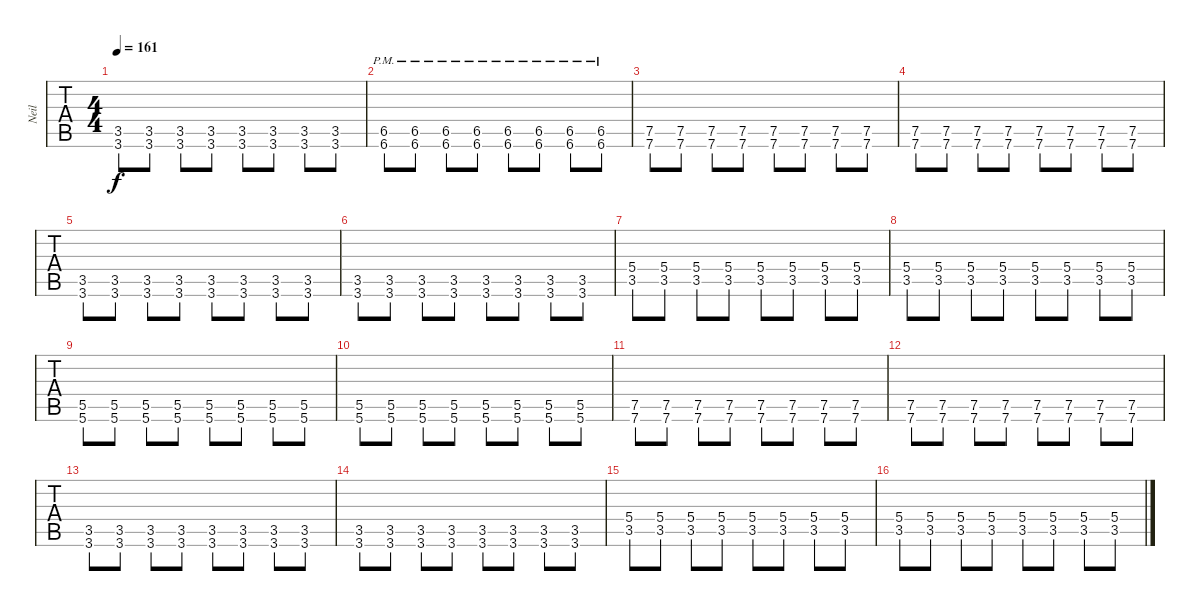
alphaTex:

\track ("Neil" "Neil") {instrument distortionguitar}
\staff {tabs}
\tuning (D4 A3 F3 C3 G2 C2) {hide}
\ts (4 4)
\tempo 161
\clef g2
\ks c
(3.5 3.6).8{dy f} (3.5 3.6).8 (3.5 3.6).8 (3.5 3.6).8 (3.5 3.6).8 (3.5 3.6).8 (3.5 3.6).8 (3.5 3.6).8 |
(6.5{pm} 6.6{pm}).8 (6.5{pm} 6.6{pm}).8 (6.5{pm} 6.6{pm}).8 (6.5{pm} 6.6{pm}).8 (6.5{pm} 6.6{pm}).8 (6.5{pm} 6.6{pm}).8 (6.5{pm} 6.6{pm}).8 (6.5{pm} 6.6{pm}).8 |
(7.5 7.6).8 (7.5 7.6).8 (7.5 7.6).8 (7.5 7.6).8 (7.5 7.6).8 (7.5 7.6).8 (7.5 7.6).8 (7.5 7.6).8 |
(7.5 7.6).8 (7.5 7.6).8 (7.5 7.6).8 (7.5 7.6).8 (7.5 7.6).8 (7.5 7.6).8 (7.5 7.6).8 (7.5 7.6).8 |
(3.5 3.6).8 (3.5 3.6).8 (3.5 3.6).8 (3.5 3.6).8 (3.5 3.6).8 (3.5 3.6).8 (3.5 3.6).8 (3.5 3.6).8 |
(3.5 3.6).8 (3.5 3.6).8 (3.5 3.6).8 (3.5 3.6).8 (3.5 3.6).8 (3.5 3.6).8 (3.5 3.6).8 (3.5 3.6).8 |
(5.4 3.5).8 (5.4 3.5).8 (5.4 3.5).8 (5.4 3.5).8 (5.4 3.5).8 (5.4 3.5).8 (5.4 3.5).8 (5.4 3.5).8 |
(5.4 3.5).8 (5.4 3.5).8 (5.4 3.5).8 (5.4 3.5).8 (5.4 3.5).8 (5.4 3.5).8 (5.4 3.5).8 (5.4 3.5).8 |
(5.5 5.6).8 (5.5 5.6).8 (5.5 5.6).8 (5.5 5.6).8 (5.5 5.6).8 (5.5 5.6).8 (5.5 5.6).8 (5.5 5.6).8 |
(5.5 5.6).8 (5.5 5.6).8 (5.5 5.6).8 (5.5 5.6).8 (5.5 5.6).8 (5.5 5.6).8 (5.5 5.6).8 (5.5 5.6).8 |
(7.5 7.6).8 (7.5 7.6).8 (7.5 7.6).8 (7.5 7.6).8 (7.5 7.6).8 (7.5 7.6).8 (7.5 7.6).8 (7.5 7.6).8 |
(7.5 7.6).8 (7.5 7.6).8 (7.5 7.6).8 (7.5 7.6).8 (7.5 7.6).8 (7.5 7.6).8 (7.5 7.6).8 (7.5 7.6).8 |
(3.5 3.6).8 (3.5 3.6).8 (3.5 3.6).8 (3.5 3.6).8 (3.5 3.6).8 (3.5 3.6).8 (3.5 3.6).8 (3.5 3.6).8 |
(3.5 3.6).8 (3.5 3.6).8 (3.5 3.6).8 (3.5 3.6).8 (3.5 3.6).8 (3.5 3.6).8 (3.5 3.6).8 (3.5 3.6).8 |
(5.4 3.5).8 (5.4 3.5).8 (5.4 3.5).8 (5.4 3.5).8 (5.4 3.5).8 (5.4 3.5).8 (5.4 3.5).8 (5.4 3.5).8 |
(5.4 3.5).8 (5.4 3.5).8 (5.4 3.5).8 (5.4 3.5).8 (5.4 3.5).8 (5.4 3.5).8 (5.4 3.5).8 (5.4 3.5).8
